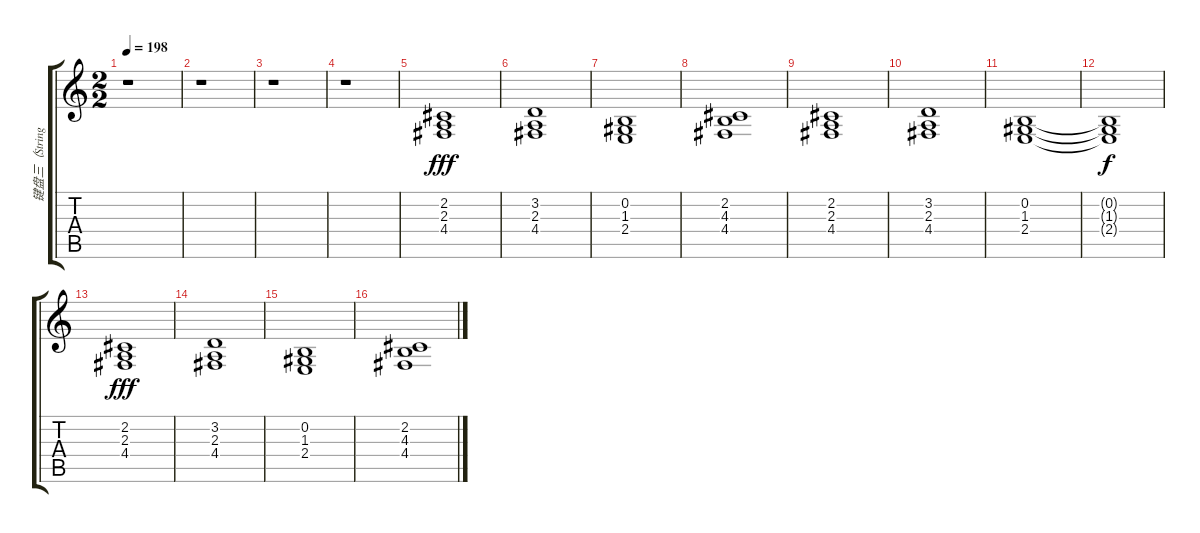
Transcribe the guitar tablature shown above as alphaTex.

\track ("键盘三（Strings）" "键盘三（String") {instrument stringensemble1}
\staff {score tabs}
\tuning (E4 B3 G3 D3 A2 E2) {hide}
\ts (2 2)
\tempo 198
\clef g2
\ks c
r.1{dy f} |
r.1 |
r.1 |
r.1 |
(2.2 2.3 4.4).1{dy fff} |
(3.2 2.3 4.4).1 |
(0.2 1.3 2.4).1 |
(2.2 4.3 4.4).1 |
(2.2 2.3 4.4).1 |
(3.2 2.3 4.4).1 |
(0.2 1.3 2.4).1 |
(0.2{t} 1.3{t} 2.4{t}).1{dy f} |
(2.2 2.3 4.4).1{dy fff} |
(3.2 2.3 4.4).1 |
(0.2 1.3 2.4).1 |
(2.2 4.3 4.4).1
